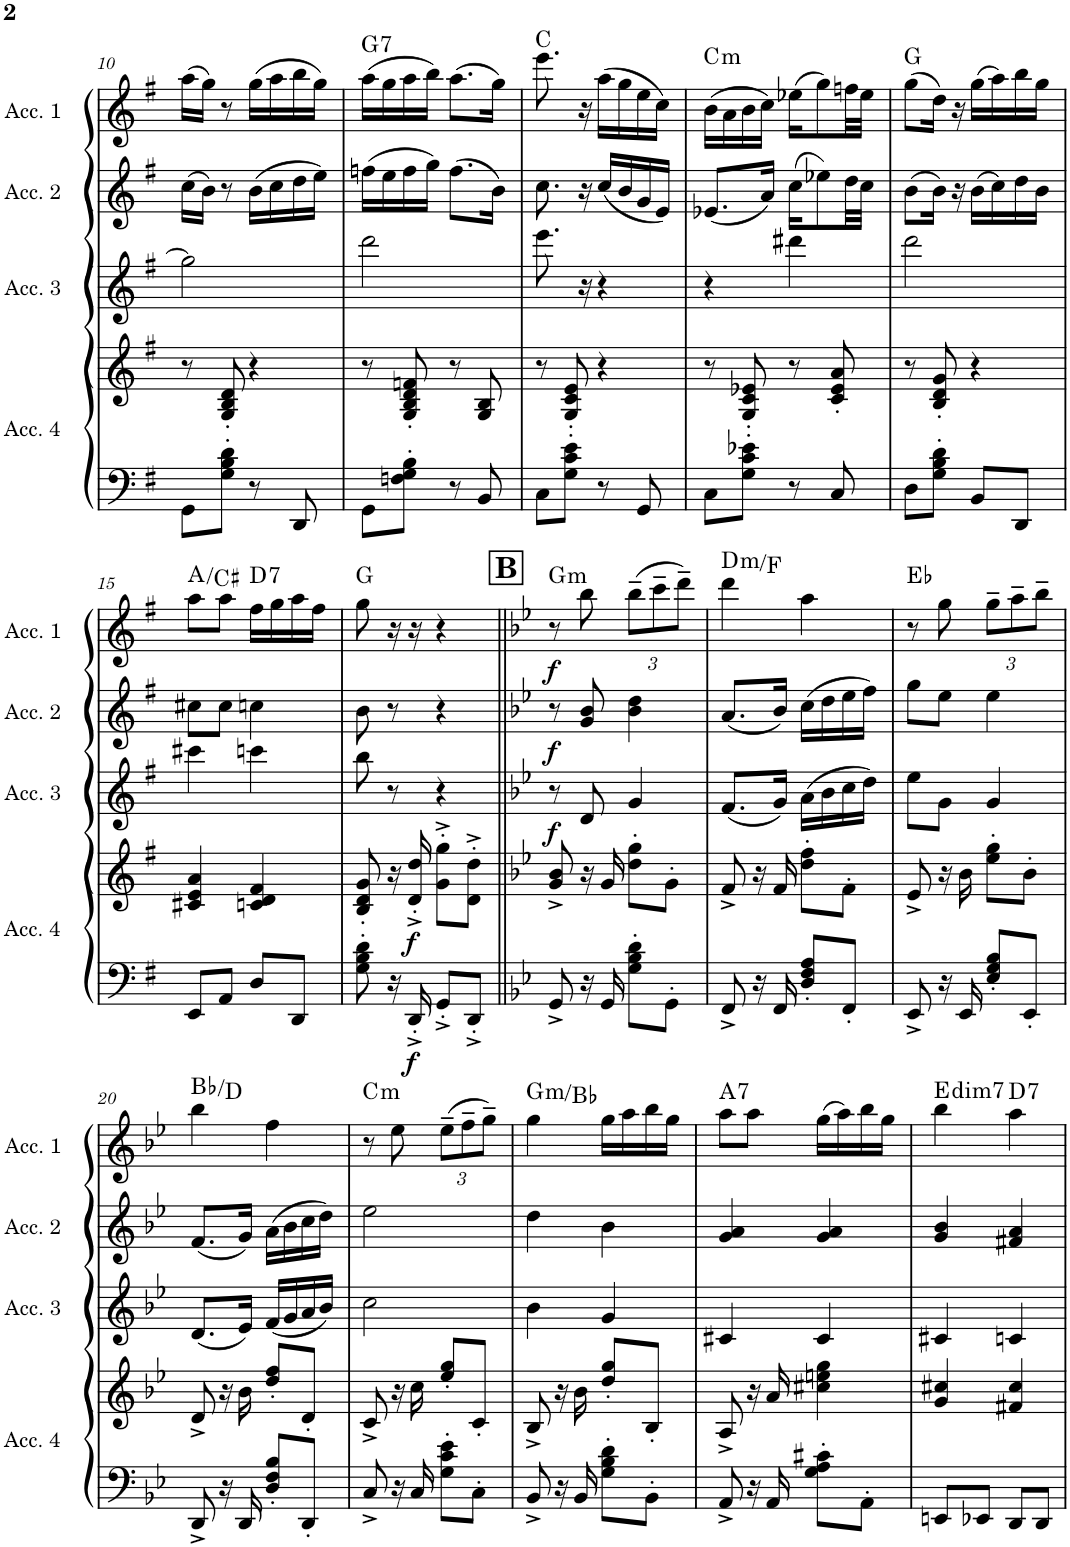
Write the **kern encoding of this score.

**kern	**kern	**dynam	**kern	**dynam	**kern	**dynam	**kern	**dynam	**harte
*part4	*part4	*part4	*part3	*part3	*part2	*part2	*part1	*part1	*part1
*staff5	*staff4	*staff4/5	*staff3	*staff3	*staff2	*staff2	*staff1	*staff1	*
*I"Accordion 4	*	*	*I"Accordion 3	*	*I"Accordion 2	*	*I"Accordion 1	*	*
*I'Acc. 4	*	*	*I'Acc. 3	*	*I'Acc. 2	*	*I'Acc. 1	*	*
!!LO:PB:g=z
*clefF4	*clefG2	*	*clefG2	*	*clefG2	*	*clefG2	*	*
*k[f#]	*k[f#]	*	*k[f#]	*	*k[f#]	*	*k[f#]	*	*
*M2/4	*M2/4	*	*M2/4	*	*M2/4	*	*M2/4	*	*
=10	=10	=10	=10	=10	=10	=10	=10	=10	=10
8GG\L	8r	.	2gg\]	.	(16cc\LL	.	(16aa\LL	.	.
.	.	.	.	.	16b\JJ)	.	16gg\JJ)	.	.
8G\' 8B\' 8d\'J	8G/' 8B/' 8d/'	.	.	.	8r	.	8r	.	.
8r	4r	.	.	.	(16b\LL	.	(16gg\LL	.	.
.	.	.	.	.	16cc\	.	16aa\	.	.
8DD/	.	.	.	.	16dd\	.	16bb\	.	.
.	.	.	.	.	16ee\JJ)	.	16gg\JJ)	.	.
=11	=11	=11	=11	=11	=11	=11	=11	=11	=11
!	!	!	!	!	!	!	!	!	!LO:H:kt=7
8GG\L	8r	.	2ddd\	.	(16ffn\LL	.	(16aa\LL	.	G:7
.	.	.	.	.	16ee\	.	16gg\	.	.
8Fn\' 8G\' 8B\'J	8G/' 8B/' 8d/' 8fn/'	.	.	.	16ff\	.	16aa\	.	.
.	.	.	.	.	16gg\JJ)	.	16bb\JJ)	.	.
8r	8r	.	.	.	(8.ff\L	.	(8.aa\L	.	.
8BB/	8G/ 8B/	.	.	.	.	.	.	.	.
.	.	.	.	.	16b\Jk)	.	16gg\Jk)	.	.
=12	=12	=12	=12	=12	=12	=12	=12	=12	=12
8C\L	8r	.	8.eee\	.	8.cc\	.	8.eee\	.	C:maj
8G\' 8c\' 8e\'J	8G/' 8c/' 8e/'	.	.	.	.	.	.	.	.
.	.	.	16r	.	16r	.	16r	.	.
8r	4r	.	4r	.	(16cc/LL	.	(16aa\LL	.	.
.	.	.	.	.	16b/	.	16gg\	.	.
8GG/	.	.	.	.	16g/	.	16ee\	.	.
.	.	.	.	.	16e/JJ)	.	16cc\JJ)	.	.
=13	=13	=13	=13	=13	=13	=13	=13	=13	=13
!	!	!	!	!	!	!	!	!	!LO:H:kt=m
8C\L	8r	.	4r	.	(8.e-X/L	.	(16b\LL	.	C:min
.	.	.	.	.	.	.	16a\	.	.
8G\' 8c\' 8e-X\'J	8G/' 8c/' 8e-X/'	.	.	.	.	.	16b\	.	.
.	.	.	.	.	16a/Jk)	.	16cc\JJ)	.	.
8r	8r	.	4ddd#X\	.	(16cc\KL	.	(16ee-X\KL	.	.
.	.	.	.	.	8ee-X\)	.	8gg\)	.	.
8C/	8c/' 8e-/' 8a/'	.	.	.	.	.	.	.	.
.	.	.	.	.	32dd\LL	.	32ffn\LL	.	.
.	.	.	.	.	32cc\JJJ	.	32ee-\JJJ	.	.
=14	=14	=14	=14	=14	=14	=14	=14	=14	=14
8D\L	8r	.	2ddd\	.	(8b\L	.	(8gg\L	.	G:maj
8G\' 8B\' 8d\'J	8B/' 8d/' 8g/'	.	.	.	16b\Jk)	.	16dd\Jk)	.	.
.	.	.	.	.	16r	.	16r	.	.
8BB/L	4r	.	.	.	(16b\LL	.	(16gg\LL	.	.
.	.	.	.	.	16cc\)	.	16aa\)	.	.
8DD/J	.	.	.	.	16dd\	.	16bb\	.	.
.	.	.	.	.	16b\JJ	.	16gg\JJ	.	.
!!LO:LB:g=z
=15	=15	=15	=15	=15	=15	=15	=15	=15	=15
8EE/L	4c#X/ 4e/ 4a/	.	4ccc#X\	.	8cc#X\L	.	8aa\L	.	A:maj/3
8AA/J	.	.	.	.	8cc#\J	.	8aa\J	.	.
!	!	!	!	!	!	!	!	!	!LO:H:kt=7
8D/L	4cn/ 4d/ 4f#/	.	4cccn\	.	4ccn\	.	16ff#\LL	.	D:7
.	.	.	.	.	.	.	16gg\	.	.
8DD/J	.	.	.	.	.	.	16aa\	.	.
.	.	.	.	.	.	.	16ff#\JJ	.	.
=16	=16	=16	=16	=16	=16	=16	=16	=16	=16
8G\' 8B\' 8d\'	8B/' 8d/' 8g/'	.	8bb\	.	8b\	.	8gg\	.	G:maj
16r	16r	.	8r	.	8r	.	16r	.	.
!	!	!LO:DY:b=2	!	!	!	!	!	!	!
!	!	!LO:DY:n=1:b	!	!	!	!	!	!	!
16DD'^/	16d/'^ 16dd/'^	f f	.	.	.	.	16r	.	.
8GG'^/L	8g\'^ 8gg\'^L	.	4r	.	4r	.	4r	.	.
8DD'^/J	8d\'^ 8dd\'^J	.	.	.	.	.	.	.	.
!!LO:REH:place=s1:a:B:cj:fs=14:t=B
=17||	=17||	=17||	=17||	=17||	=17||	=17||	=17||	=17||	=17||
*k[b-e-]	*k[b-e-]	*	*k[b-e-]	*	*k[b-e-]	*	*k[b-e-]	*	*
!	!	!	!	!LO:DY:b	!	!LO:DY:b	!	!LO:DY:b	!LO:H:kt=m
8GG^/	8g/^ 8b-/^	.	8r	f	8r	f	8r	f	G:min
16r	16r	.	8d/	.	8g/ 8b-/	.	8bb-\	.	.
16GG/	16g/	.	.	.	.	.	.	.	.
*	*	*	*	*	*	*	*Xbrackettup	*	*
8G\' 8B-\' 8d\'L	8dd\' 8gg\'L	.	4g/	.	4b-\ 4dd\	.	(12bb-~\L	.	.
.	.	.	.	.	.	.	12ccc~\	.	.
8GG'\J	8g'\J	.	.	.	.	.	.	.	.
.	.	.	.	.	.	.	12ddd~\J)	.	.
=18	=18	=18	=18	=18	=18	=18	=18	=18	=18
!	!	!	!	!	!	!	!	!	!LO:H:kt=m
8FF^/	8f^/	.	(8.f/L	.	(8.a/L	.	4ddd\	.	D:min/b3
16r	16r	.	.	.	.	.	.	.	.
16FF/	16f/	.	16g/Jk)	.	16b-/Jk)	.	.	.	.
8D/' 8F/' 8A/'L	8dd\' 8ff\'L	.	(16a\LL	.	(16cc\LL	.	4aa\	.	.
.	.	.	16b-\	.	16dd\	.	.	.	.
8FF'/J	8f'\J	.	16cc\	.	16ee-\	.	.	.	.
.	.	.	16dd\JJ)	.	16ff\JJ)	.	.	.	.
=19	=19	=19	=19	=19	=19	=19	=19	=19	=19
8EE-^/	8e-^/	.	8ee-\L	.	8gg\L	.	8r	.	Eb:maj
16r	16r	.	8g\J	.	8ee-\J	.	8gg\	.	.
16EE-/	16b-\	.	.	.	.	.	.	.	.
8E-/' 8G/' 8B-/'L	8ee-\' 8gg\'L	.	4g/	.	4ee-\	.	12gg~\L	.	.
.	.	.	.	.	.	.	12aa~\	.	.
8EE-'/J	8b-'\J	.	.	.	.	.	.	.	.
.	.	.	.	.	.	.	12bb-~\J	.	.
!!LO:LB:g=z
=20	=20	=20	=20	=20	=20	=20	=20	=20	=20
8DD^/	8d^/	.	(8.d/L	.	(8.f/L	.	4bb-\	.	Bb:maj/3
16r	16r	.	.	.	.	.	.	.	.
16DD/	16b-\	.	16e-/Jk)	.	16g/Jk)	.	.	.	.
8D/' 8F/' 8B-/'L	8dd/' 8ff/'L	.	(16f/LL	.	(16a\LL	.	4ff\	.	.
.	.	.	16g/	.	16b-\	.	.	.	.
8DD'/J	8d'/J	.	16a/	.	16cc\	.	.	.	.
.	.	.	16b-/JJ)	.	16dd\JJ)	.	.	.	.
=21	=21	=21	=21	=21	=21	=21	=21	=21	=21
!	!	!	!	!	!	!	!	!	!LO:H:kt=m
8C^/	8c^/	.	2cc\	.	2ee-\	.	8r	.	C:min
16r	16r	.	.	.	.	.	8ee-\	.	.
16C/	16cc\	.	.	.	.	.	.	.	.
8G\' 8c\' 8e-\'L	8ee-/' 8gg/'L	.	.	.	.	.	(12ee-~\L	.	.
.	.	.	.	.	.	.	12ff~\	.	.
8C'\J	8c'/J	.	.	.	.	.	.	.	.
.	.	.	.	.	.	.	12gg~\J)	.	.
=22	=22	=22	=22	=22	=22	=22	=22	=22	=22
!	!	!	!	!	!	!	!	!	!LO:H:kt=m
8BB-^/	8B-^/	.	4b-\	.	4dd\	.	4gg\	.	G:min/b3
16r	16r	.	.	.	.	.	.	.	.
16BB-/	16b-\	.	.	.	.	.	.	.	.
8G\' 8B-\' 8d\'L	8dd/' 8gg/'L	.	4g/	.	4b-\	.	16gg\LL	.	.
.	.	.	.	.	.	.	16aa\	.	.
8BB-'\J	8B-'/J	.	.	.	.	.	16bb-\	.	.
.	.	.	.	.	.	.	16gg\JJ	.	.
=23	=23	=23	=23	=23	=23	=23	=23	=23	=23
!	!	!	!	!	!	!	!	!	!LO:H:kt=7
8AA^/	8A^/	.	4c#X/	.	4g/ 4a/	.	8aa\L	.	A:7
16r	16r	.	.	.	.	.	8aa\J	.	.
16AA/	16a/	.	.	.	.	.	.	.	.
8G\' 8A\' 8c#X\'L	4cc#X\ 4een\ 4gg\	.	4c#/	.	4g/ 4a/	.	(16gg\LL	.	.
.	.	.	.	.	.	.	16aa\)	.	.
8AA'\J	.	.	.	.	.	.	16bb-\	.	.
.	.	.	.	.	.	.	16gg\JJ	.	.
=24	=24	=24	=24	=24	=24	=24	=24	=24	=24
!	!	!	!	!	!	!	!	!	!LO:H:kt=dim7
8EEn/L	4g/ 4cc#X/	.	4c#X/	.	4g/ 4b-/	.	4bb-\	.	E:dim7
8EE-X/J	.	.	.	.	.	.	.	.	.
!	!	!	!	!	!	!	!	!	!LO:H:kt=7
8DD/L	4f#X/ 4cc#/	.	4cn/	.	4f#X/ 4a/	.	4aa\	.	D:7
8DD/J	.	.	.	.	.	.	.	.	.
=	=	=	=	=	=	=	=	=	=
*-	*-	*-	*-	*-	*-	*-	*-	*-	*-
